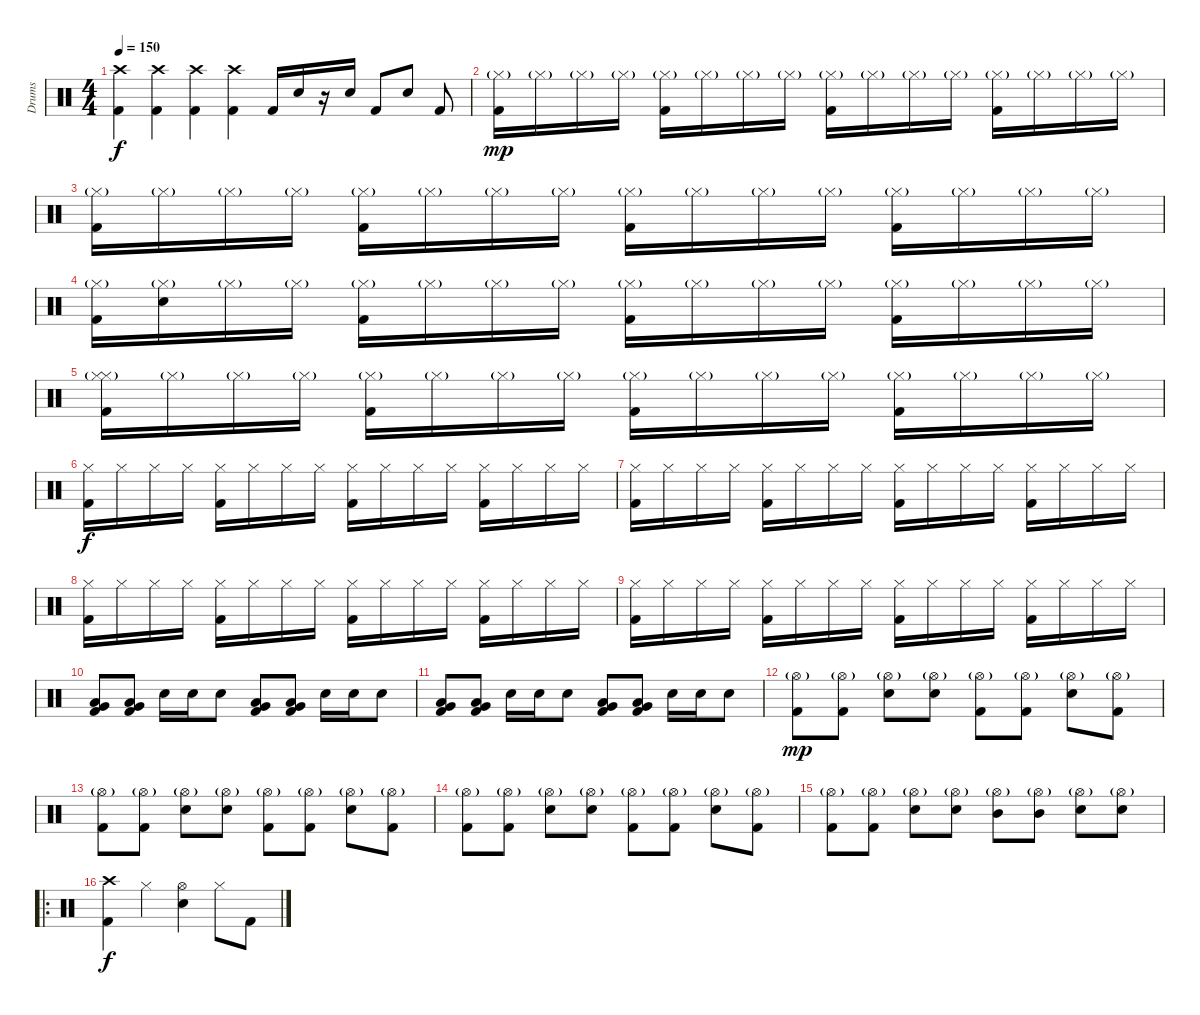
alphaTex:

\track ("Drums" "Drums") {instrument percussion}
\staff {score}
\articulation defaults
\ts (4 4)
\tempo 150
\clef neutral
\ks c
("Kick (hit) 2" "Crash high (hit)").4{dy f} ("Kick (hit) 2" "Crash high (hit)").4 ("Kick (hit) 2" "Crash high (hit)").4 ("Kick (hit) 2" "Crash high (hit)").4 "Kick (hit) 2".16 "Electric Snare (hit)".16 r.16 "Electric Snare (hit)".16 "Kick (hit) 2".8 "Electric Snare (hit)".8 "Kick (hit) 2".8 |
("Hi-Hat (closed)"{g} "Kick (hit) 2").16{dy mp} "Hi-Hat (closed)"{g}.16 "Hi-Hat (closed)"{g}.16 "Hi-Hat (closed)"{g}.16 ("Hi-Hat (closed)"{g} "Kick (hit) 2").16 "Hi-Hat (closed)"{g}.16 "Hi-Hat (closed)"{g}.16 "Hi-Hat (closed)"{g}.16 ("Hi-Hat (closed)"{g} "Kick (hit) 2").16 "Hi-Hat (closed)"{g}.16 "Hi-Hat (closed)"{g}.16 "Hi-Hat (closed)"{g}.16 ("Hi-Hat (closed)"{g} "Kick (hit) 2").16 "Hi-Hat (closed)"{g}.16 "Hi-Hat (closed)"{g}.16 "Hi-Hat (closed)"{g}.16 |
("Hi-Hat (closed)"{g} "Kick (hit) 2").16 "Hi-Hat (closed)"{g}.16 "Hi-Hat (closed)"{g}.16 "Hi-Hat (closed)"{g}.16 ("Hi-Hat (closed)"{g} "Kick (hit) 2").16 "Hi-Hat (closed)"{g}.16 "Hi-Hat (closed)"{g}.16 "Hi-Hat (closed)"{g}.16 ("Hi-Hat (closed)"{g} "Kick (hit) 2").16 "Hi-Hat (closed)"{g}.16 "Hi-Hat (closed)"{g}.16 "Hi-Hat (closed)"{g}.16 ("Hi-Hat (closed)"{g} "Kick (hit) 2").16 "Hi-Hat (closed)"{g}.16 "Hi-Hat (closed)"{g}.16 "Hi-Hat (closed)"{g}.16 |
("Hi-Hat (closed)"{g} "Kick (hit) 2").16 ("Hi-Hat (closed)"{g} "Snare (hit)").16 "Hi-Hat (closed)"{g}.16 "Hi-Hat (closed)"{g}.16 ("Hi-Hat (closed)"{g} "Kick (hit) 2").16 "Hi-Hat (closed)"{g}.16 "Hi-Hat (closed)"{g}.16 "Hi-Hat (closed)"{g}.16 ("Hi-Hat (closed)"{g} "Kick (hit) 2").16 "Hi-Hat (closed)"{g}.16 "Hi-Hat (closed)"{g}.16 "Hi-Hat (closed)"{g}.16 ("Hi-Hat (closed)"{g} "Kick (hit) 2").16 "Hi-Hat (closed)"{g}.16 "Hi-Hat (closed)"{g}.16 "Hi-Hat (closed)"{g}.16 |
("Hi-Hat (closed)" "Hi-Hat (closed)"{g} "Kick (hit) 2").16 "Hi-Hat (closed)"{g}.16 "Hi-Hat (closed)"{g}.16 "Hi-Hat (closed)"{g}.16 ("Hi-Hat (closed)"{g} "Kick (hit) 2").16 "Hi-Hat (closed)"{g}.16 "Hi-Hat (closed)"{g}.16 "Hi-Hat (closed)"{g}.16 ("Hi-Hat (closed)"{g} "Kick (hit) 2").16 "Hi-Hat (closed)"{g}.16 "Hi-Hat (closed)"{g}.16 "Hi-Hat (closed)"{g}.16 ("Hi-Hat (closed)"{g} "Kick (hit) 2").16 "Hi-Hat (closed)"{g}.16 "Hi-Hat (closed)"{g}.16 "Hi-Hat (closed)"{g}.16 |
("Hi-Hat (closed)" "Kick (hit) 2").16{dy f} "Hi-Hat (closed)".16 "Hi-Hat (closed)".16 "Hi-Hat (closed)".16 ("Hi-Hat (closed)" "Kick (hit) 2").16 "Hi-Hat (closed)".16 "Hi-Hat (closed)".16 "Hi-Hat (closed)".16 ("Hi-Hat (closed)" "Kick (hit) 2").16 "Hi-Hat (closed)".16 "Hi-Hat (closed)".16 "Hi-Hat (closed)".16 ("Hi-Hat (closed)" "Kick (hit) 2").16 "Hi-Hat (closed)".16 "Hi-Hat (closed)".16 "Hi-Hat (closed)".16 |
("Hi-Hat (closed)" "Kick (hit) 2").16 "Hi-Hat (closed)".16 "Hi-Hat (closed)".16 "Hi-Hat (closed)".16 ("Hi-Hat (closed)" "Kick (hit) 2").16 "Hi-Hat (closed)".16 "Hi-Hat (closed)".16 "Hi-Hat (closed)".16 ("Hi-Hat (closed)" "Kick (hit) 2").16 "Hi-Hat (closed)".16 "Hi-Hat (closed)".16 "Hi-Hat (closed)".16 ("Hi-Hat (closed)" "Kick (hit) 2").16 "Hi-Hat (closed)".16 "Hi-Hat (closed)".16 "Hi-Hat (closed)".16 |
("Hi-Hat (closed)" "Kick (hit) 2").16 "Hi-Hat (closed)".16 "Hi-Hat (closed)".16 "Hi-Hat (closed)".16 ("Hi-Hat (closed)" "Kick (hit) 2").16 "Hi-Hat (closed)".16 "Hi-Hat (closed)".16 "Hi-Hat (closed)".16 ("Hi-Hat (closed)" "Kick (hit) 2").16 "Hi-Hat (closed)".16 "Hi-Hat (closed)".16 "Hi-Hat (closed)".16 ("Hi-Hat (closed)" "Kick (hit) 2").16 "Hi-Hat (closed)".16 "Hi-Hat (closed)".16 "Hi-Hat (closed)".16 |
("Hi-Hat (closed)" "Kick (hit) 2").16 "Hi-Hat (closed)".16 "Hi-Hat (closed)".16 "Hi-Hat (closed)".16 ("Hi-Hat (closed)" "Kick (hit) 2").16 "Hi-Hat (closed)".16 "Hi-Hat (closed)".16 "Hi-Hat (closed)".16 ("Hi-Hat (closed)" "Kick (hit) 2").16 "Hi-Hat (closed)".16 "Hi-Hat (closed)".16 "Hi-Hat (closed)".16 ("Hi-Hat (closed)" "Kick (hit) 2").16 "Hi-Hat (closed)".16 "Hi-Hat (closed)".16 "Hi-Hat (closed)".16 |
("Kick (hit) 2" "Low Floor Tom (hit)" "Very Low Tom (hit)").8 ("Kick (hit) 2" "Low Floor Tom (hit)" "Very Low Tom (hit)").8 "Electric Snare (hit)".16 "Electric Snare (hit)".16 "Electric Snare (hit)".8 ("Kick (hit) 2" "Low Floor Tom (hit)" "Very Low Tom (hit)").8 ("Kick (hit) 2" "Low Floor Tom (hit)" "Very Low Tom (hit)").8 "Electric Snare (hit)".16 "Electric Snare (hit)".16 "Electric Snare (hit)".8 |
("Kick (hit) 2" "Low Floor Tom (hit)" "Very Low Tom (hit)").8 ("Kick (hit) 2" "Low Floor Tom (hit)" "Very Low Tom (hit)").8 "Electric Snare (hit)".16 "Electric Snare (hit)".16 "Electric Snare (hit)".8 ("Kick (hit) 2" "Low Floor Tom (hit)" "Very Low Tom (hit)").8 ("Kick (hit) 2" "Low Floor Tom (hit)" "Very Low Tom (hit)").8 "Electric Snare (hit)".16 "Electric Snare (hit)".16 "Electric Snare (hit)".8 |
("Hi-Hat (open)"{g} "Kick (hit) 2").8{dy mp} ("Hi-Hat (open)"{g} "Kick (hit) 2").8 ("Hi-Hat (open)"{g} "Electric Snare (hit)").8 ("Hi-Hat (open)"{g} "Electric Snare (hit)").8 ("Hi-Hat (open)"{g} "Kick (hit) 2").8 ("Hi-Hat (open)"{g} "Kick (hit) 2").8 ("Hi-Hat (open)"{g} "Electric Snare (hit)").8 ("Hi-Hat (open)"{g} "Kick (hit) 2").8 |
("Hi-Hat (open)"{g} "Kick (hit) 2").8 ("Hi-Hat (open)"{g} "Kick (hit) 2").8 ("Hi-Hat (open)"{g} "Electric Snare (hit)").8 ("Hi-Hat (open)"{g} "Electric Snare (hit)").8 ("Hi-Hat (open)"{g} "Kick (hit) 2").8 ("Hi-Hat (open)"{g} "Kick (hit) 2").8 ("Hi-Hat (open)"{g} "Electric Snare (hit)").8 ("Hi-Hat (open)"{g} "Kick (hit) 2").8 |
("Hi-Hat (open)"{g} "Kick (hit) 2").8 ("Hi-Hat (open)"{g} "Kick (hit) 2").8 ("Hi-Hat (open)"{g} "Electric Snare (hit)").8 ("Hi-Hat (open)"{g} "Electric Snare (hit)").8 ("Hi-Hat (open)"{g} "Kick (hit) 2").8 ("Hi-Hat (open)"{g} "Kick (hit) 2").8 ("Hi-Hat (open)"{g} "Electric Snare (hit)").8 ("Hi-Hat (open)"{g} "Kick (hit) 2").8 |
("Hi-Hat (open)"{g} "Kick (hit) 2").8 ("Hi-Hat (open)"{g} "Kick (hit) 2").8 ("Hi-Hat (open)"{g} "Electric Snare (hit)").8 ("Hi-Hat (open)"{g} "Electric Snare (hit)").8 ("Hi-Hat (open)"{g} "Mid Tom (hit)").8 ("Hi-Hat (open)"{g} "Mid Tom (hit)").8 ("Hi-Hat (open)"{g} "Electric Snare (hit)").8 ("Hi-Hat (open)"{g} "Electric Snare (hit)").8 |
\ro
("Crash high (hit)" "Kick (hit) 2").4{dy f} "Hi-Hat (closed)".4 ("Hi-Hat (open)" "Electric Snare (hit)").4 "Hi-Hat (closed)".8 "Kick (hit) 2".8
